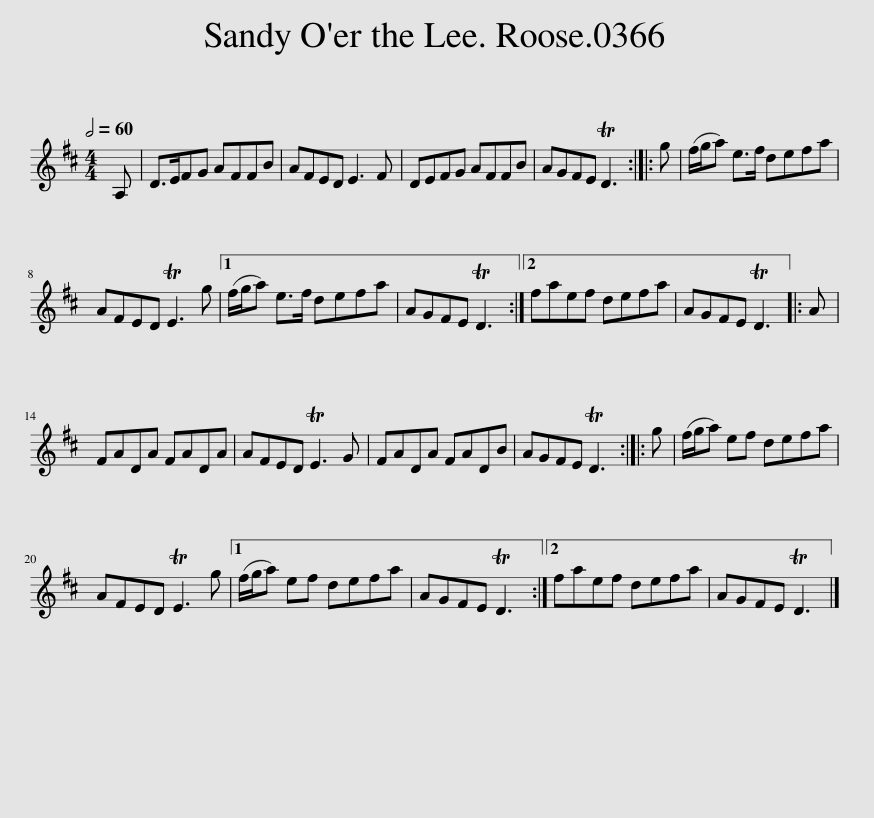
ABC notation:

X:1
L:1/8
Q:1/2=60
M:4/4
I:linebreak $
K:D
V:1 treble
V:1
 A, | D>EFG AFFB | AFED E3 F | DEFG AFFB | AGFE TD3 :: %5
 g | (f/g/a) e>f defa |$ AFED TE3 g |1 (f/g/a) e>f defa | AGFE TD3 :|2 %10
 faef defa | AGFE TD3 |: A |$ FADA FADA | AFED TE3 G | %15
 FADA FADB | AGFE TD3 :: g | (f/g/a) ef defa |$ AFED TE3 g |1 %20
 (f/g/a) ef defa | AGFE TD3 :|2 faef defa | AGFE TD3 |] %24
